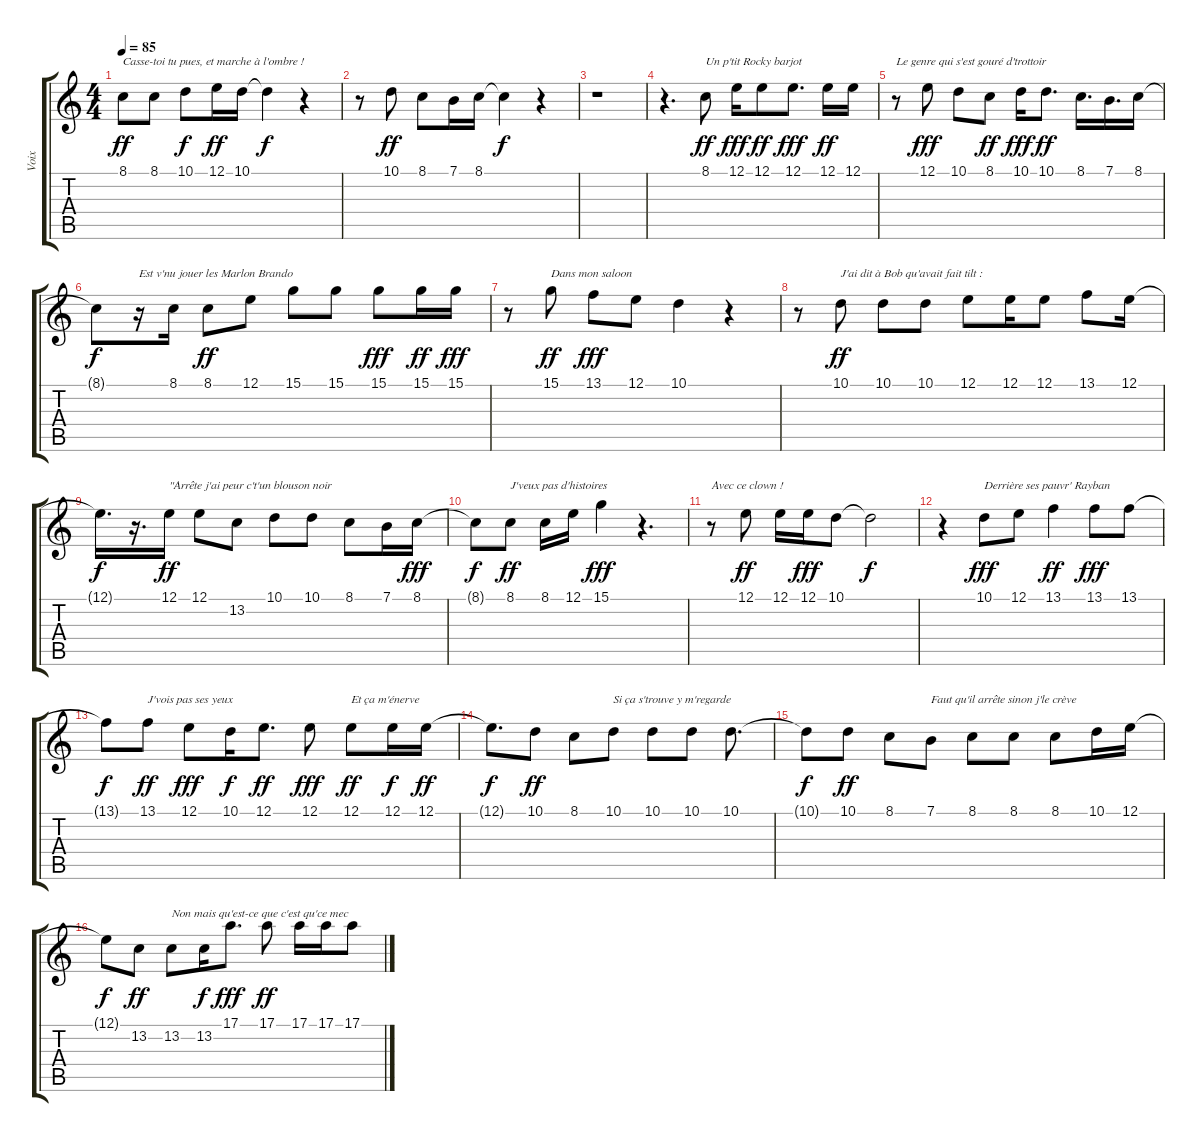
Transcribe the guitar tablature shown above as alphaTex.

\track ("Voix" "Voix") {instrument voiceoohs}
\staff {score tabs}
\tuning (E4 B3 G3 D3 A2 E2) {hide}
\ts (4 4)
\tempo 85
\clef g2
\ks c
8.1.8{txt "Casse-toi tu pues, et marche à l'ombre !" dy ff} 8.1.8 10.1.8{dy f} 12.1.16{dy ff} 10.1.16 10.1{t}.4{dy f} r.4 |
r.8 10.1.8{dy ff} 8.1.8 7.1.16 8.1.16 8.1{t}.4{dy f} r.4 |
r.1 |
r.4{d} 8.1.8{txt "Un p'tit Rocky barjot" dy ff} 12.1.16{dy fff} 12.1.8{dy ff} 12.1.8{d dy fff} 12.1.16{dy ff} 12.1.16 |
r.8{txt "Le genre qui s'est gouré d'trottoir"} 12.1.8{dy fff} 10.1.8 8.1.8{dy ff} 10.1.16{dy fff} 10.1.8{d dy ff} 8.1.16{d} 7.1.16{d} 8.1.16 |
8.1{t}.8{dy f} r.16{txt "Est v'nu jouer les Marlon Brando"} 8.1.16 8.1.8{dy ff} 12.1.8 15.1.8 15.1.8 15.1.8{dy fff} 15.1.16{dy ff} 15.1.16{dy fff} |
r.8 15.1.8{txt "Dans mon saloon" dy ff} 13.1.8{dy fff} 12.1.8 10.1.4 r.4 |
r.8 10.1.8{txt "J'ai dit à Bob qu'avait fait tilt :" dy ff} 10.1.8 10.1.8 12.1.8 12.1.16 12.1.8 13.1.8 12.1.16 |
12.1{t}.16{d dy f} r.16{d} 12.1.16{txt "\"Arrête j'ai peur c't'un blouson noir" dy ff} 12.1.8 13.2.8 10.1.8 10.1.8 8.1.8 7.1.16 8.1.16{dy fff} |
8.1{t}.8{dy f} 8.1.8{txt "J'veux pas d'histoires" dy ff} 8.1.16 12.1.16 15.1.4{dy fff} r.4{d} |
r.8{txt "Avec ce clown !"} 12.1.8{dy ff} 12.1.16 12.1.16{dy fff} 10.1.8 10.1{t}.2{dy f} |
r.4 10.1.8{txt "Derrière ses pauvr' Rayban" dy fff} 12.1.8 13.1.4{dy ff} 13.1.8{dy fff} 13.1.8 |
13.1{t}.8{dy f} 13.1.8{txt "J'vois pas ses yeux" dy ff} 12.1.8{dy fff} 10.1.16{dy f} 12.1.8{d dy ff} 12.1.8{dy fff} 12.1.8{txt "Et ça m'énerve" dy ff} 12.1.16{dy f} 12.1.16{dy ff} |
12.1{t}.8{d dy f} 10.1.8{dy ff} 8.1.8 10.1.8{txt "Si ça s'trouve y m'regarde"} 10.1.8 10.1.8 10.1.8{d} |
10.1{t}.8{dy f} 10.1.8{dy ff} 8.1.8 7.1.8{txt "Faut qu'il arrête sinon j'le crève"} 8.1.8 8.1.8 8.1.8 10.1.16 12.1.16 |
12.1{t}.8{dy f} 13.2.8{dy ff} 13.2.8{txt "Non mais qu'est-ce que c'est qu'ce mec"} 13.2.16{dy f} 17.1.8{d dy fff} 17.1.8{dy ff} 17.1.16 17.1.16 17.1.8
